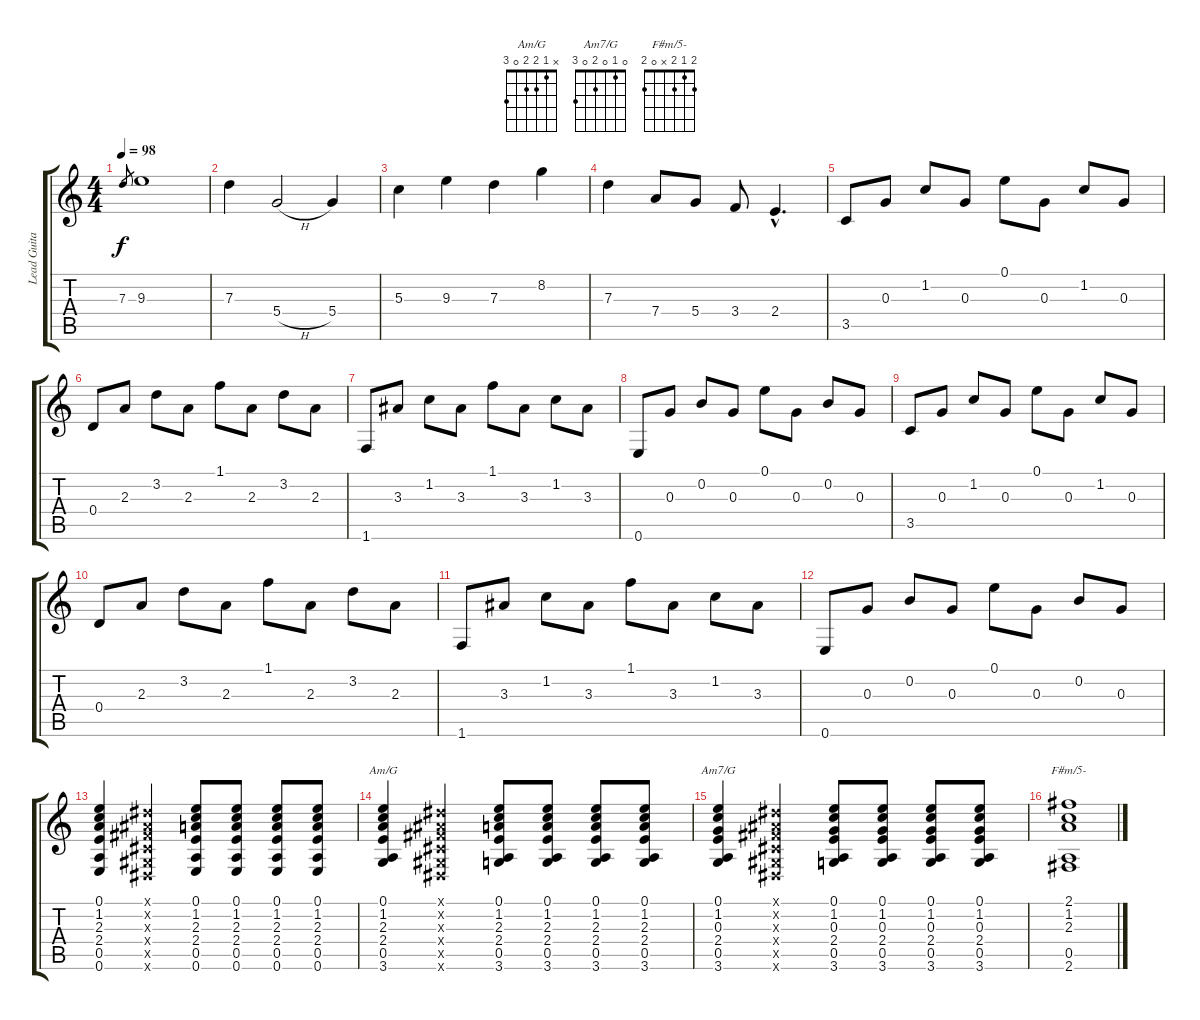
\track ("Lead Guitar" "Lead Guita") {instrument distortionguitar}
\staff {score tabs}
\tuning (E4 B3 G3 D3 A2 E2) {hide}
\chord ("Am/G" x 1 2 2 0 3)
\chord ("Am7/G" 0 1 0 2 0 3)
\chord ("F#m/5-" 2 1 2 x 0 2)
\ts (4 4)
\tempo 98
\clef g2
\ks c
7.3.8{gr dy f} 9.3.1 |
7.3.4 5.4{h}.2 5.4.4 |
5.3.4 9.3.4 7.3.4 8.2.4 |
7.3.4 7.4.8 5.4.8 3.4.8 2.4{hac}.4{d} |
3.5.8 0.3.8 1.2.8 0.3.8 0.1.8 0.3.8 1.2.8 0.3.8 |
0.4.8 2.3.8 3.2.8 2.3.8 1.1.8 2.3.8 3.2.8 2.3.8 |
1.6.8 3.3.8 1.2.8 3.3.8 1.1.8 3.3.8 1.2.8 3.3.8 |
0.6.8 0.3.8 0.2.8 0.3.8 0.1.8 0.3.8 0.2.8 0.3.8 |
3.5.8 0.3.8 1.2.8 0.3.8 0.1.8 0.3.8 1.2.8 0.3.8 |
0.4.8 2.3.8 3.2.8 2.3.8 1.1.8 2.3.8 3.2.8 2.3.8 |
1.6.8 3.3.8 1.2.8 3.3.8 1.1.8 3.3.8 1.2.8 3.3.8 |
0.6.8 0.3.8 0.2.8 0.3.8 0.1.8 0.3.8 0.2.8 0.3.8 |
(0.1 1.2 2.3 2.4 0.5 0.6).4 (-1.1{x} -1.2{x} -1.3{x} -1.4{x} -1.5{x} -1.6{x}).4 (0.1 1.2 2.3 2.4 0.5 0.6).8 (0.1 1.2 2.3 2.4 0.5 0.6).8 (0.1 1.2 2.3 2.4 0.5 0.6).8 (0.1 1.2 2.3 2.4 0.5 0.6).8 |
(0.1 1.2 2.3 2.4 0.5 3.6).4{ch "Am/G"} (-1.1{x} -1.2{x} -1.3{x} -1.4{x} -1.5{x} -1.6{x}).4 (0.1 1.2 2.3 2.4 0.5 3.6).8 (0.1 1.2 2.3 2.4 0.5 3.6).8 (0.1 1.2 2.3 2.4 0.5 3.6).8 (0.1 1.2 2.3 2.4 0.5 3.6).8 |
(0.1 1.2 0.3 2.4 0.5 3.6).4{ch "Am7/G"} (-1.1{x} -1.2{x} -1.3{x} -1.4{x} -1.5{x} -1.6{x}).4 (0.1 1.2 0.3 2.4 0.5 3.6).8 (0.1 1.2 0.3 2.4 0.5 3.6).8 (0.1 1.2 0.3 2.4 0.5 3.6).8 (0.1 1.2 0.3 2.4 0.5 3.6).8 |
(2.1 1.2 2.3 0.5 2.6).1{ch "F#m/5-"}
